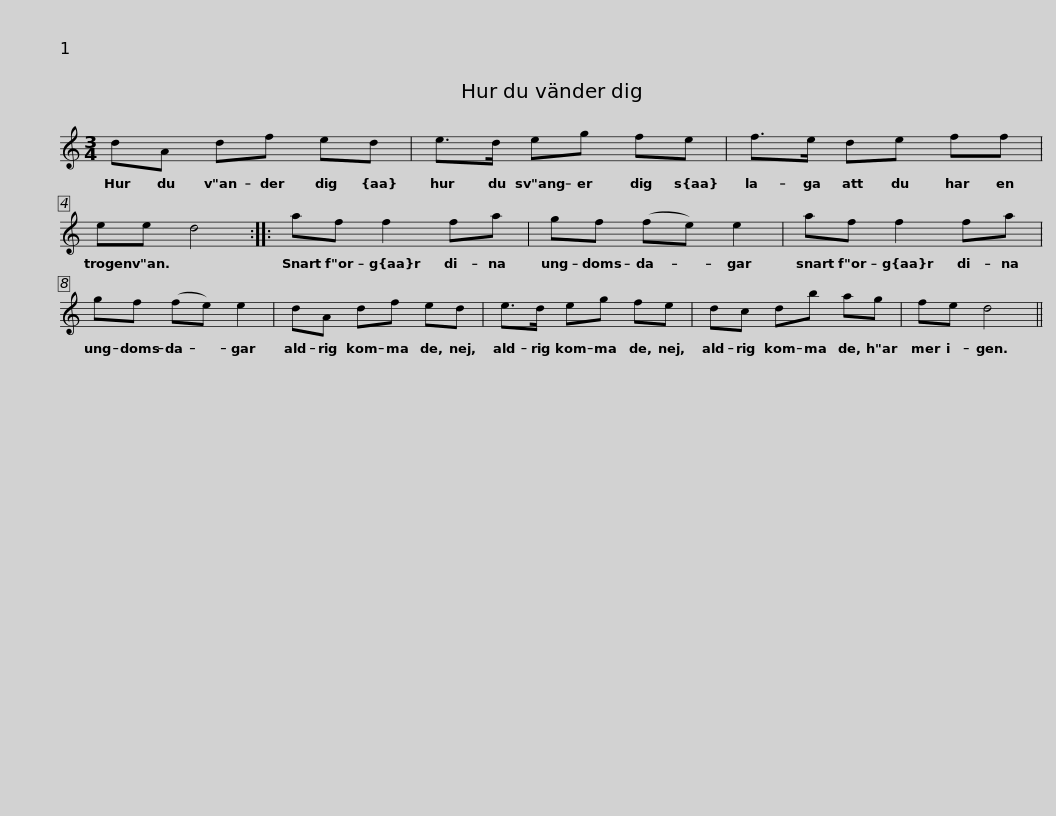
X:1
L:1/8
M:3/4
I:linebreak $
K:C
V:1 treble
V:1
 dA df ed | e>d eg fe | f>e de ff | ee d4 ::$ af f2 fa | %5
 gf (fe) e2 | af f2 fa | gf (fe) e2 |$ dA df ed | e>d eg fe | %10
 dc db ag | fe d4 || %12
